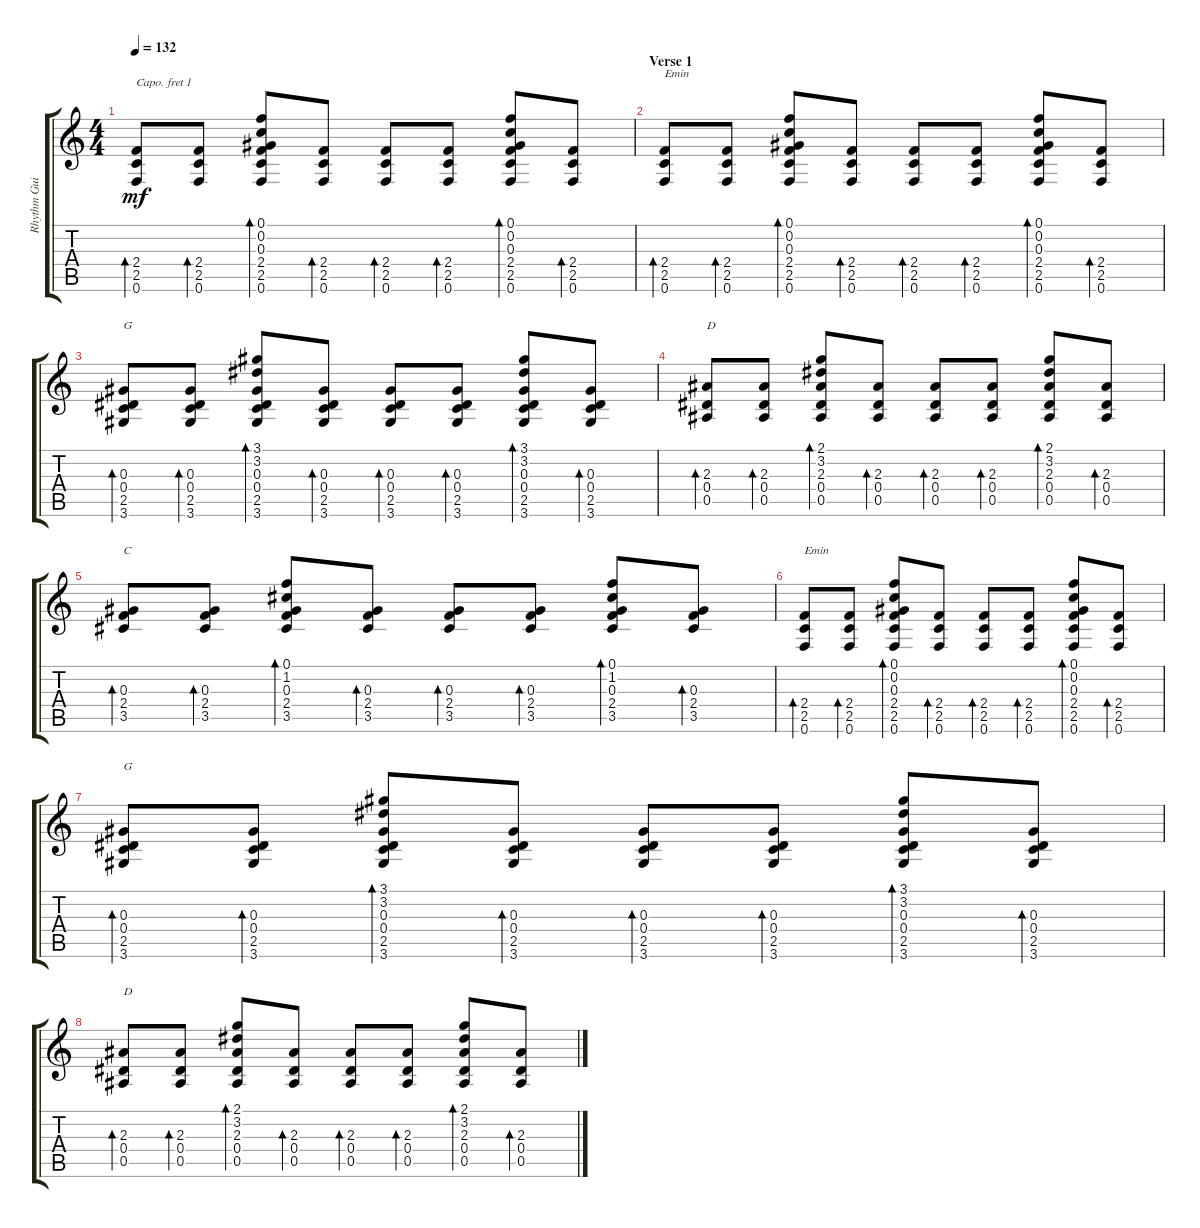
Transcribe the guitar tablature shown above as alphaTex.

\track ("Rhythm Guitar" "Rhythm Gui") {instrument acousticguitarsteel}
\staff {score tabs}
\capo 1
\tuning (E4 B3 G3 D3 A2 E2) {hide}
\ts (4 4)
\tempo 132
\clef g2
\ks c
(2.4 2.5 0.6).8{bd 30 dy mf} (2.4 2.5 0.6).8{bd 30} (0.1 0.2 0.3 2.4 2.5 0.6).8{bd 30} (2.4 2.5 0.6).8{bd 30} (2.4 2.5 0.6).8{bd 30} (2.4 2.5 0.6).8{bd 30} (0.1 0.2 0.3 2.4 2.5 0.6).8{bd 30} (2.4 2.5 0.6).8{bd 30} |
\section ("" "Verse 1")
(2.4 2.5 0.6).8{bd 30 txt "Emin"} (2.4 2.5 0.6).8{bd 30} (0.1 0.2 0.3 2.4 2.5 0.6).8{bd 30} (2.4 2.5 0.6).8{bd 30} (2.4 2.5 0.6).8{bd 30} (2.4 2.5 0.6).8{bd 30} (0.1 0.2 0.3 2.4 2.5 0.6).8{bd 30} (2.4 2.5 0.6).8{bd 30} |
(0.3 0.4 2.5 3.6).8{bd 30 txt "G"} (0.3 0.4 2.5 3.6).8{bd 30} (3.1 3.2 0.3 0.4 2.5 3.6).8{bd 30} (0.3 0.4 2.5 3.6).8{bd 30} (0.3 0.4 2.5 3.6).8{bd 30} (0.3 0.4 2.5 3.6).8{bd 30} (3.1 3.2 0.3 0.4 2.5 3.6).8{bd 30} (0.3 0.4 2.5 3.6).8{bd 30} |
(2.3 0.4 0.5).8{bd 30 txt "D"} (2.3 0.4 0.5).8{bd 30} (2.1 3.2 2.3 0.4 0.5).8{bd 30} (2.3 0.4 0.5).8{bd 30} (2.3 0.4 0.5).8{bd 30} (2.3 0.4 0.5).8{bd 30} (2.1 3.2 2.3 0.4 0.5).8{bd 30} (2.3 0.4 0.5).8{bd 30} |
(0.3 2.4 3.5).8{bd 30 txt "C"} (0.3 2.4 3.5).8{bd 30} (0.1 1.2 0.3 2.4 3.5).8{bd 30} (0.3 2.4 3.5).8{bd 30} (0.3 2.4 3.5).8{bd 30} (0.3 2.4 3.5).8{bd 30} (0.1 1.2 0.3 2.4 3.5).8{bd 30} (0.3 2.4 3.5).8{bd 30} |
(2.4 2.5 0.6).8{bd 30 txt "Emin"} (2.4 2.5 0.6).8{bd 30} (0.1 0.2 0.3 2.4 2.5 0.6).8{bd 30} (2.4 2.5 0.6).8{bd 30} (2.4 2.5 0.6).8{bd 30} (2.4 2.5 0.6).8{bd 30} (0.1 0.2 0.3 2.4 2.5 0.6).8{bd 30} (2.4 2.5 0.6).8{bd 30} |
(0.3 0.4 2.5 3.6).8{bd 30 txt "G"} (0.3 0.4 2.5 3.6).8{bd 30} (3.1 3.2 0.3 0.4 2.5 3.6).8{bd 30} (0.3 0.4 2.5 3.6).8{bd 30} (0.3 0.4 2.5 3.6).8{bd 30} (0.3 0.4 2.5 3.6).8{bd 30} (3.1 3.2 0.3 0.4 2.5 3.6).8{bd 30} (0.3 0.4 2.5 3.6).8{bd 30} |
(2.3 0.4 0.5).8{bd 30 txt "D"} (2.3 0.4 0.5).8{bd 30} (2.1 3.2 2.3 0.4 0.5).8{bd 30} (2.3 0.4 0.5).8{bd 30} (2.3 0.4 0.5).8{bd 30} (2.3 0.4 0.5).8{bd 30} (2.1 3.2 2.3 0.4 0.5).8{bd 30} (2.3 0.4 0.5).8{bd 30}
